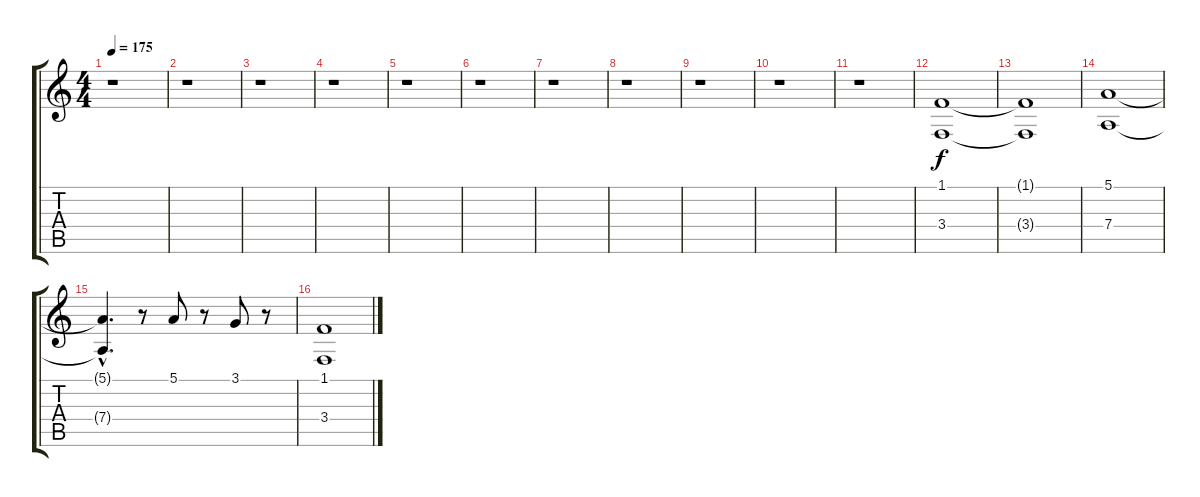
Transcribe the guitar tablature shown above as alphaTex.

\track "" {instrument trumpet}
\staff {score tabs}
\tuning (E4 B3 G3 D3 A2 E2) {hide}
\ts (4 4)
\tempo 175
\clef g2
\ks c
r.1{dy f} |
r.1 |
r.1 |
r.1 |
r.1 |
r.1 |
r.1 |
r.1 |
r.1 |
r.1 |
r.1 |
(1.1 3.4).1{volume 16} |
(1.1{t} 3.4{t}).1 |
(5.1 7.4).1{volume 9} |
(5.1{hac t} 7.4{hac t}).4{d} r.8 5.1.8{volume 16} r.8 3.1.8 r.8 |
(1.1 3.4).1
